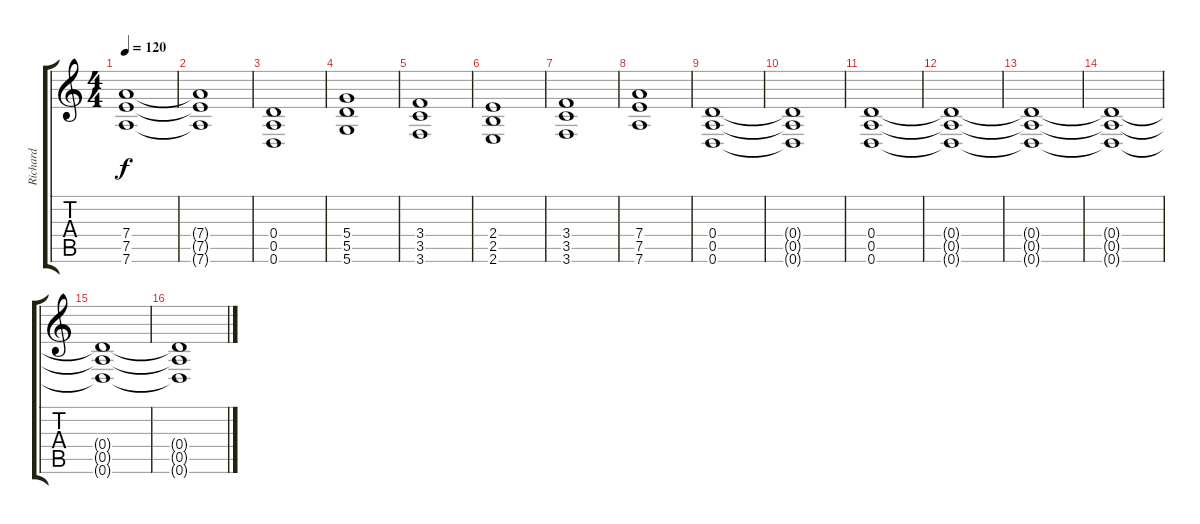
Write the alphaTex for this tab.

\track ("Richard" "Richard") {instrument distortionguitar}
\staff {score tabs}
\tuning (E4 B3 G3 D3 A2 D2) {hide}
\ts (4 4)
\tempo 120
\clef g2
\ks c
(7.4 7.5 7.6).1{dy f} |
(7.4{t} 7.5{t} 7.6{t}).1 |
(0.4 0.5 0.6).1{volume 11} |
(5.4 5.5 5.6).1 |
(3.4 3.5 3.6).1 |
(2.4 2.5 2.6).1 |
(3.4 3.5 3.6).1 |
(7.4 7.5 7.6).1 |
(0.4 0.5 0.6).1 |
(0.4{t} 0.5{t} 0.6{t}).1 |
(0.4 0.5 0.6).1 |
(0.4{t} 0.5{t} 0.6{t}).1 |
(0.4{t} 0.5{t} 0.6{t}).1 |
(0.4{t} 0.5{t} 0.6{t}).1 |
(0.4{t} 0.5{t} 0.6{t}).1 |
(0.4{t} 0.5{t} 0.6{t}).1
